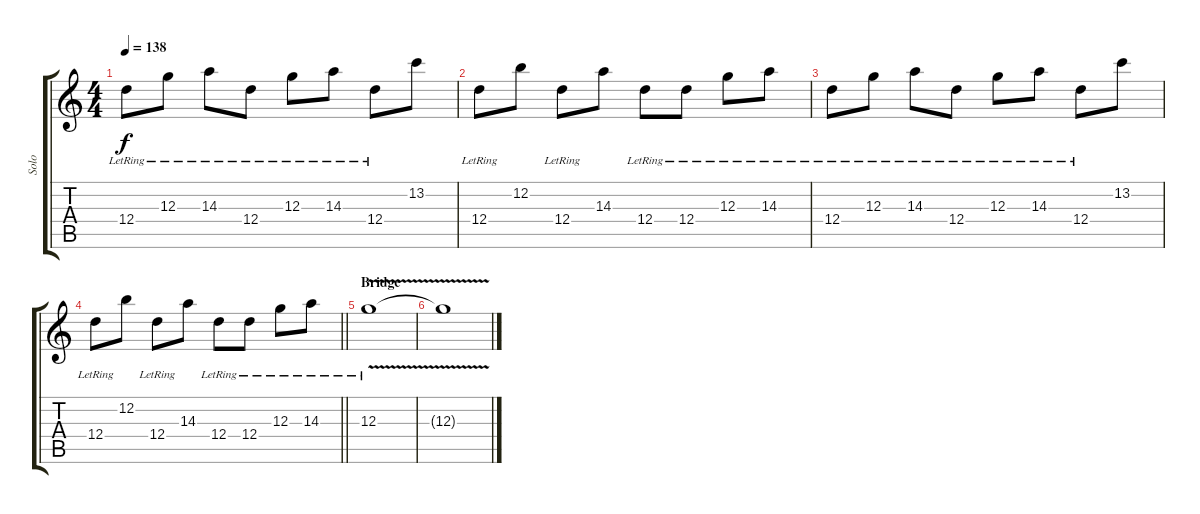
\track ("Solo" "Solo") {instrument overdrivenguitar}
\staff {score tabs}
\tuning (E4 B3 G3 D3 A2 E2) {hide}
\ts (4 4)
\tempo 138
\clef g2
\ks c
12.4{lr}.8{dy f} 12.3{lr}.8 14.3{lr}.8 12.4{lr}.8 12.3{lr}.8 14.3{lr}.8 12.4{lr}.8 13.2.8 |
12.4{lr}.8 12.2.8 12.4{lr}.8 14.3.8 12.4{lr}.8 12.4{lr}.8 12.3{lr}.8 14.3{lr}.8 |
12.4{lr}.8 12.3{lr}.8 14.3{lr}.8 12.4{lr}.8 12.3{lr}.8 14.3{lr}.8 12.4{lr}.8 13.2.8 |
\barLineRight lightlight
12.4{lr}.8 12.2.8 12.4{lr}.8 14.3.8 12.4{lr}.8 12.4{lr}.8 12.3{lr}.8 14.3{lr}.8 |
\section ("" "Bridge")
12.3{v lr}.1 |
12.3{t}.1
